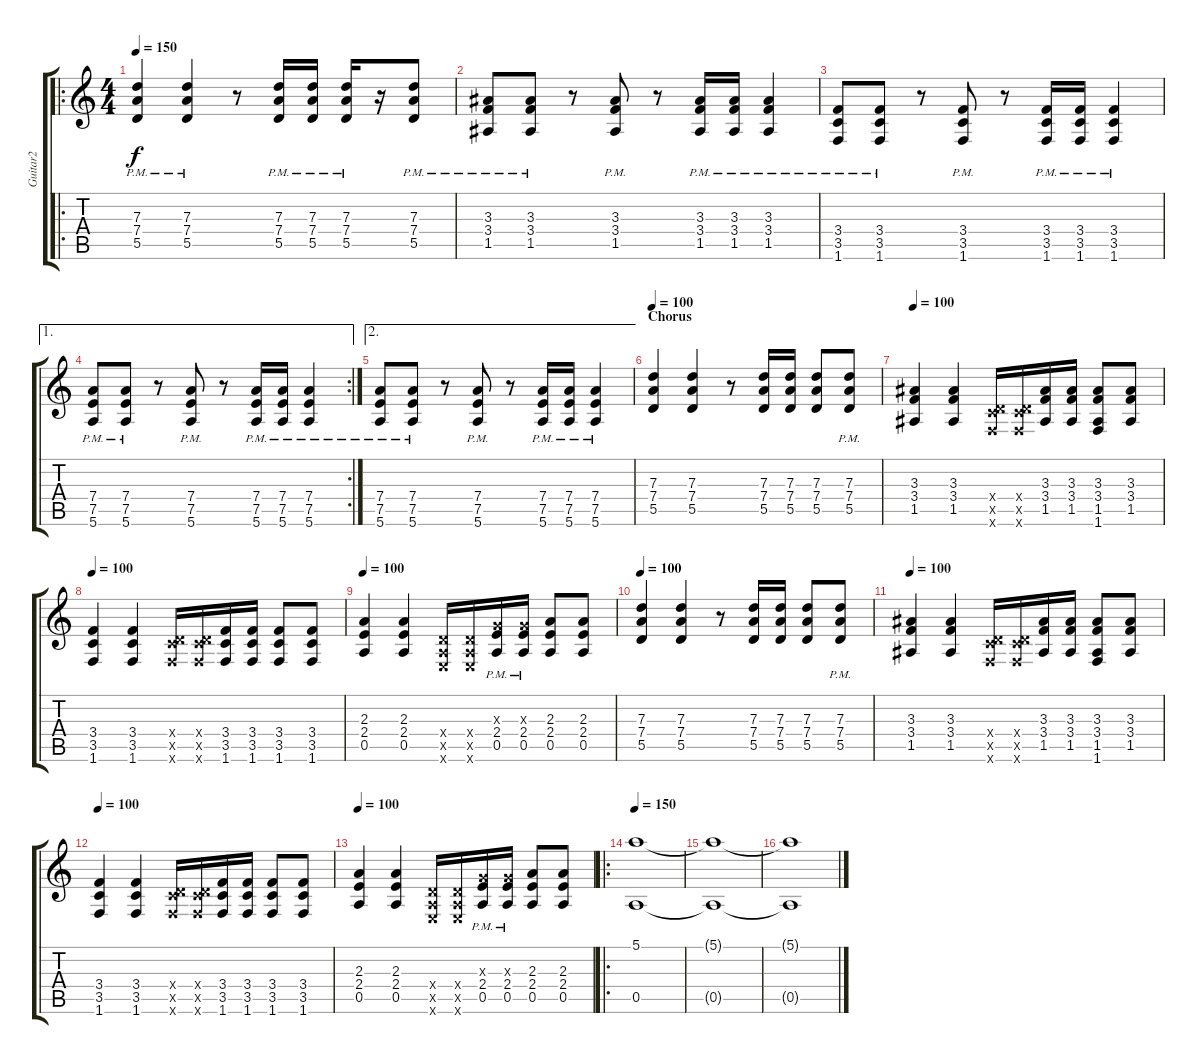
\track ("Guitar2" "Guitar2") {instrument distortionguitar}
\staff {score tabs}
\tuning (E4 B3 G3 D3 A2 E2) {hide}
\ro
\ts (4 4)
\tempo 150
\clef g2
\ks c
(7.3{pm} 7.4{pm} 5.5{pm}).4{dy f} (7.3{pm} 7.4{pm} 5.5{pm}).4 r.8 (7.3{pm} 7.4{pm} 5.5{pm}).16 (7.3{pm} 7.4{pm} 5.5{pm}).16 (7.3{pm} 7.4{pm} 5.5{pm}).16 r.16 (7.3{pm} 7.4{pm} 5.5{pm}).8 |
(3.3{pm} 3.4{pm} 1.5{pm}).8 (3.3{pm} 3.4{pm} 1.5{pm}).8 r.8 (3.3{pm} 3.4{pm} 1.5{pm}).8 r.8 (3.3{pm} 3.4{pm} 1.5{pm}).16 (3.3{pm} 3.4{pm} 1.5{pm}).16 (3.3{pm} 3.4{pm} 1.5{pm}).4 |
(3.4{pm} 3.5{pm} 1.6{pm}).8 (3.4{pm} 3.5{pm} 1.6{pm}).8 r.8 (3.4{pm} 3.5{pm} 1.6{pm}).8 r.8 (3.4{pm} 3.5{pm} 1.6{pm}).16 (3.4{pm} 3.5{pm} 1.6{pm}).16 (3.4{pm} 3.5{pm} 1.6{pm}).4 |
\ae 1
\rc 2
(7.4{pm} 7.5{pm} 5.6{pm}).8 (7.4{pm} 7.5{pm} 5.6{pm}).8 r.8 (7.4{pm} 7.5{pm} 5.6{pm}).8 r.8 (7.4{pm} 7.5{pm} 5.6{pm}).16 (7.4{pm} 7.5{pm} 5.6{pm}).16 (7.4{pm} 7.5{pm} 5.6{pm}).4 |
\ae 2
(7.4{pm} 7.5{pm} 5.6{pm}).8 (7.4{pm} 7.5{pm} 5.6{pm}).8 r.8 (7.4{pm} 7.5{pm} 5.6{pm}).8 r.8 (7.4{pm} 7.5{pm} 5.6{pm}).16 (7.4{pm} 7.5{pm} 5.6{pm}).16 (7.4{pm} 7.5{pm} 5.6{pm}).4 |
\section ("" "Chorus")
\tempo 100
(7.3 7.4 5.5).4 (7.3 7.4 5.5).4 r.8 (7.3 7.4 5.5).16 (7.3 7.4 5.5).16 (7.3 7.4 5.5).8 (7.3{pm} 7.4{pm} 5.5{pm}).8 |
\tempo 100
(3.3 3.4 1.5).4 (3.3 3.4 1.5).4 (0.4{x} 3.5{x} 1.6{x}).16 (0.4{x} 3.5{x} 1.6{x}).16 (3.3 3.4 1.5).16 (3.3 3.4 1.5).16 (3.3 3.4 1.5 1.6).8 (3.3 3.4 1.5).8 |
\tempo 100
(3.4 3.5 1.6).4 (3.4 3.5 1.6).4 (0.4{x} 3.5{x} 1.6{x}).16{volume 9} (0.4{x} 3.5{x} 1.6{x}).16 (3.4 3.5 1.6).16 (3.4 3.5 1.6).16 (3.4 3.5 1.6).8 (3.4 3.5 1.6).8 |
\tempo 100
(2.3 2.4 0.5).4{volume 12} (2.3 2.4 0.5).4 (0.4{x} 0.5{x} 0.6{x}).16 (0.4{x} 0.5{x} 0.6{x}).16 (0.3{x} 2.4{pm} 0.5{pm}).16 (0.3{x} 2.4{pm} 0.5{pm}).16 (2.3 2.4 0.5).8 (2.3 2.4 0.5).8 |
\tempo 100
(7.3 7.4 5.5).4 (7.3 7.4 5.5).4 r.8 (7.3 7.4 5.5).16 (7.3 7.4 5.5).16 (7.3 7.4 5.5).8 (7.3{pm} 7.4{pm} 5.5{pm}).8 |
\tempo 100
(3.3 3.4 1.5).4 (3.3 3.4 1.5).4 (0.4{x} 3.5{x} 1.6{x}).16 (0.4{x} 3.5{x} 1.6{x}).16 (3.3 3.4 1.5).16 (3.3 3.4 1.5).16 (3.3 3.4 1.5 1.6).8 (3.3 3.4 1.5).8 |
\tempo 100
(3.4 3.5 1.6).4 (3.4 3.5 1.6).4 (0.4{x} 3.5{x} 1.6{x}).16{volume 9} (0.4{x} 3.5{x} 1.6{x}).16 (3.4 3.5 1.6).16 (3.4 3.5 1.6).16 (3.4 3.5 1.6).8 (3.4 3.5 1.6).8 |
\tempo 100
(2.3 2.4 0.5).4{volume 12} (2.3 2.4 0.5).4 (0.4{x} 0.5{x} 0.6{x}).16 (0.4{x} 0.5{x} 0.6{x}).16 (0.3{x} 2.4{pm} 0.5{pm}).16 (0.3{x} 2.4{pm} 0.5{pm}).16 (2.3 2.4 0.5).8 (2.3 2.4 0.5).8 |
\ro
\tempo 150
(5.1 0.5).1{instrument acousticbass} |
(5.1{t} 0.5{t}).1 |
(5.1{t} 0.5{t}).1
